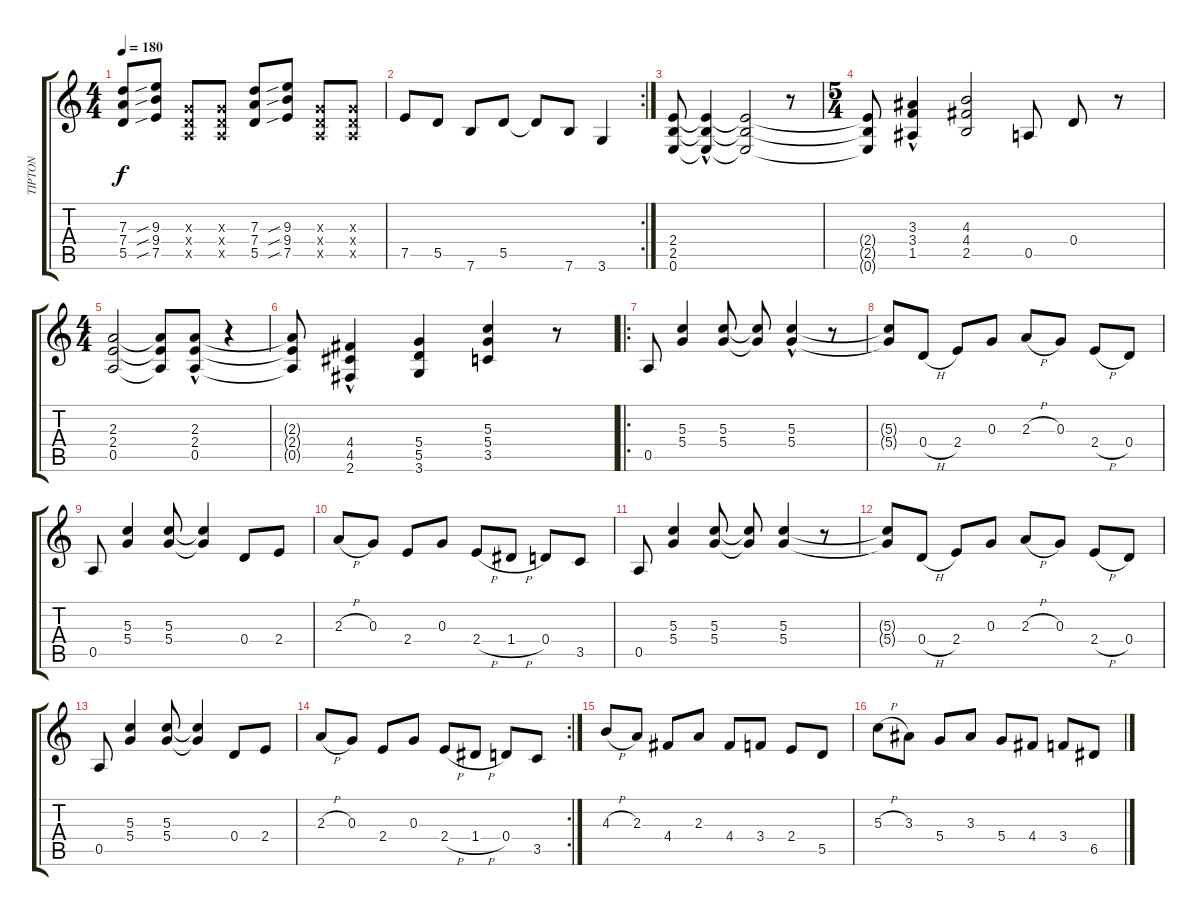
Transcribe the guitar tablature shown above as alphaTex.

\track ("TIPTON" "TIPTON") {instrument distortionguitar}
\staff {score tabs}
\tuning (E4 B3 G3 D3 A2 E2) {hide}
\ts (4 4)
\tempo 180
\clef g2
\ks c
(7.3 7.4 5.5).8{dy f} (9.3{sib} 9.4{sib} 7.5{sib}).8 (0.3{x} 0.4{x} 0.5{x}).8 (0.3{x} 0.4{x} 0.5{x}).8 (7.3 7.4 5.5).8 (9.3{sib} 9.4{sib} 7.5{sib}).8 (0.3{x} 0.4{x} 0.5{x}).8 (0.3{x} 0.4{x} 0.5{x}).8 |
\rc 2
7.5.8 5.5.8 7.6.8 5.5.8 5.5{t}.8 7.6.8 3.6.4 |
(2.4 2.5 0.6).8 (2.4{hac t} 2.5{hac t} 0.6{hac t}).4 (2.4{t} 2.5{t} 0.6{t}).2 r.8 |
\ts (5 4)
(2.4{t} 2.5{t} 0.6{t}).8 (3.3{hac} 3.4{hac} 1.5{hac}).4 (4.3 4.4 2.5).2 0.5.8 0.4.8 r.8 |
\ts (4 4)
(2.3 2.4 0.5).2 (2.3{t} 2.4{t} 0.5{t}).8 (2.3{hac} 2.4{hac} 0.5{hac}).8 r.4 |
(2.3{t} 2.4{t} 0.5{t}).8 (4.4{hac} 4.5{hac} 2.6{hac}).4 (5.4 5.5 3.6).4 (5.3 5.4 3.5).4 r.8 |
\ro
0.5.8 (5.3 5.4).4 (5.3 5.4).8 (5.3{t} 5.4{t}).8 (5.3{hac} 5.4{hac}).4 r.8 |
(5.3{t} 5.4{t}).8 0.4{h}.8 2.4.8 0.3.8 2.3{h}.8 0.3.8 2.4{h}.8 0.4.8 |
0.5.8 (5.3 5.4).4 (5.3 5.4).8 (5.3{t} 5.4{t}).4 0.4.8 2.4.8 |
2.3{h}.8 0.3.8 2.4.8 0.3.8 2.4{h}.8 1.4{h}.8 0.4.8 3.5.8 |
0.5.8 (5.3 5.4).4 (5.3 5.4).8 (5.3{t} 5.4{t}).8 (5.3 5.4).4 r.8 |
(5.3{t} 5.4{t}).8 0.4{h}.8 2.4.8 0.3.8 2.3{h}.8 0.3.8 2.4{h}.8 0.4.8 |
0.5.8 (5.3 5.4).4 (5.3 5.4).8 (5.3{t} 5.4{t}).4 0.4.8 2.4.8 |
\rc 2
2.3{h}.8 0.3.8 2.4.8 0.3.8 2.4{h}.8 1.4{h}.8 0.4.8 3.5.8 |
4.3{h}.8 2.3.8 4.4.8 2.3.8 4.4.8 3.4.8 2.4.8 5.5.8 |
5.3{h}.8 3.3.8 5.4.8 3.3.8 5.4.8 4.4.8 3.4.8 6.5.8
